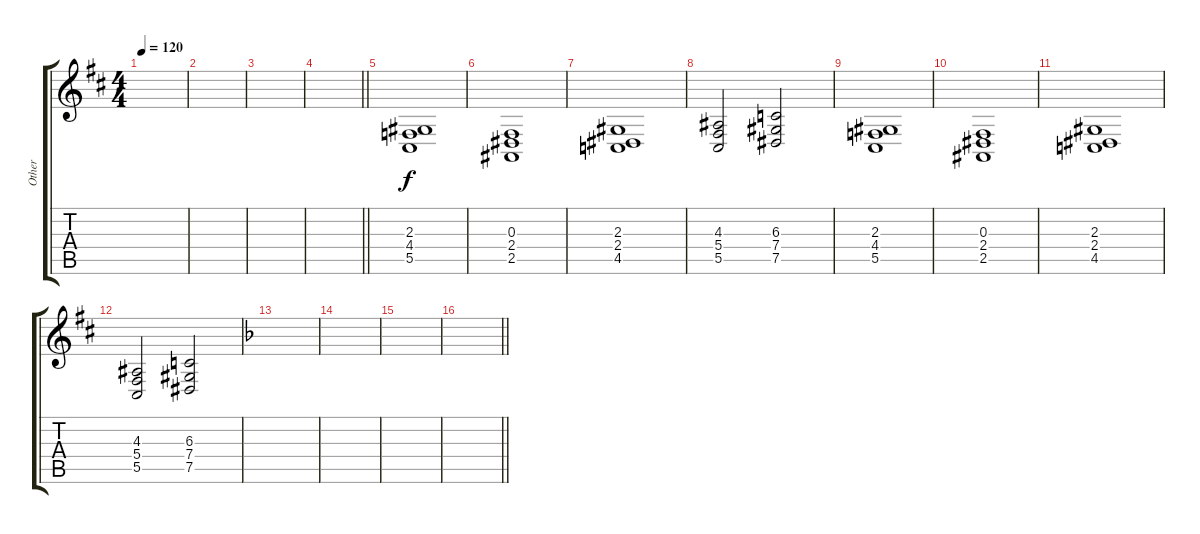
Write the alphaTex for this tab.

\track ("Other" "Other") {instrument lead1square}
\staff {score tabs}
\tuning (Eb4 Bb3 Gb3 Db3 Ab2 Eb2) {hide}
\ts (4 4)
\tempo 120
\clef g2
\ks d
|
|
|
\barLineRight lightlight
|
(2.3 4.4 5.5).1 |
(0.3 2.4 2.5).1 |
(2.3 2.4 4.5).1 |
(4.3 5.4 5.5).2 (6.3 7.4 7.5).2 |
(2.3 4.4 5.5).1 |
(0.3 2.4 2.5).1 |
(2.3 2.4 4.5).1 |
(4.3 5.4 5.5).2 (6.3 7.4 7.5).2 |
\ks f
|
|
|
\barLineRight lightlight
